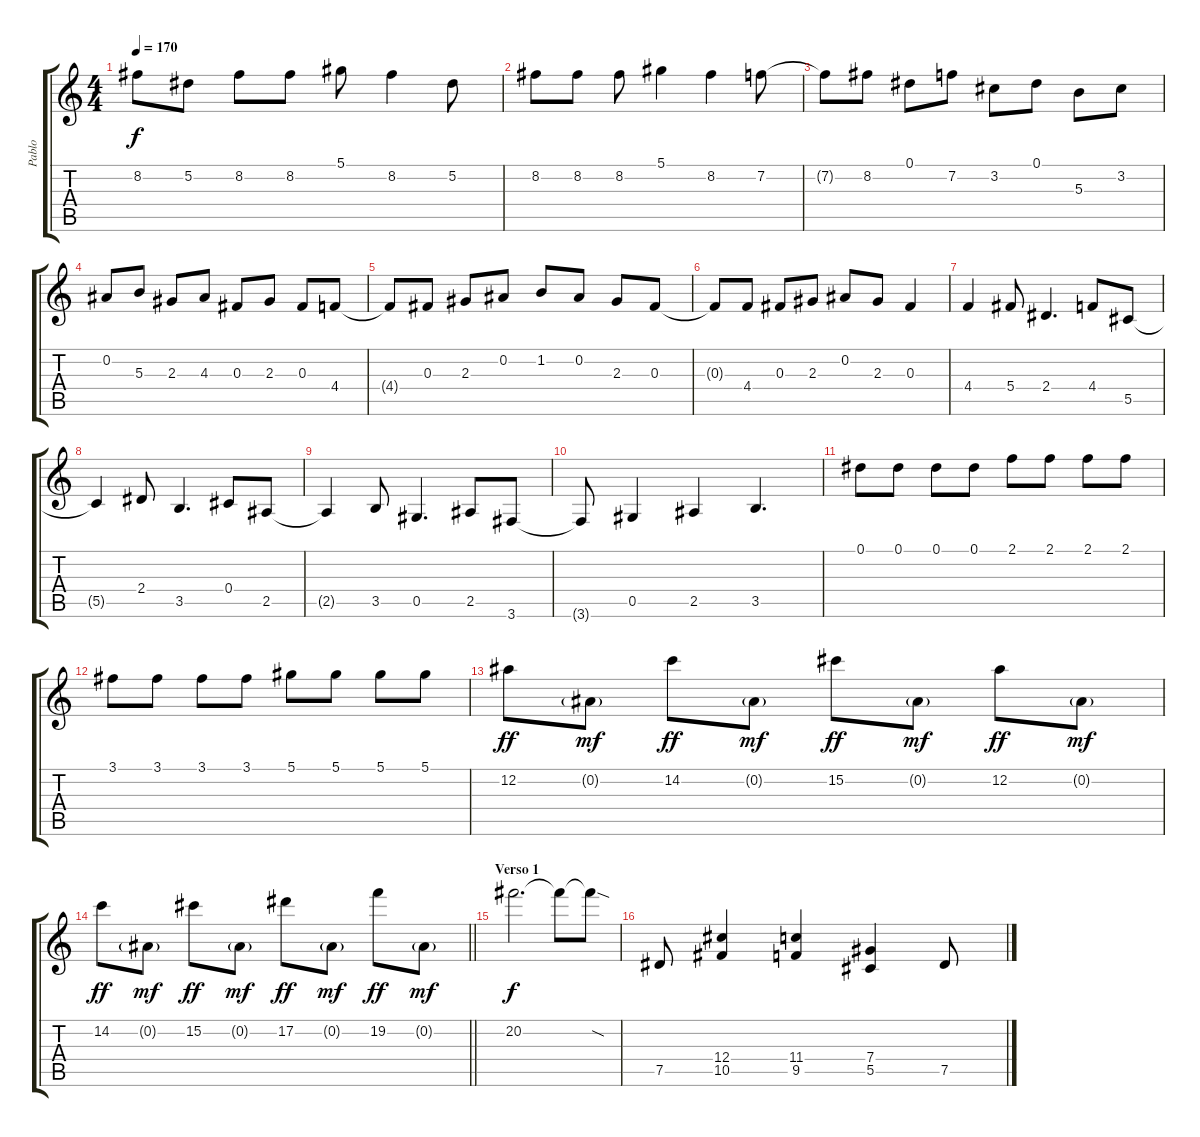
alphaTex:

\track ("Pablo" "Pablo") {instrument distortionguitar}
\staff {score tabs}
\tuning (Eb4 Bb3 Gb3 Db3 Ab2 Eb2) {hide}
\ts (4 4)
\tempo 170
\clef g2
\ks c
8.2{t}.8{dy f} 5.2.8 8.2.8 8.2.8 5.1.8 8.2.4 5.2.8 |
8.2.8 8.2.8 8.2.8 5.1.4 8.2.4 7.2.8 |
7.2{t}.8 8.2.8 0.1.8 7.2.8 3.2.8 0.1.8 5.3.8 3.2.8 |
0.2.8 5.3.8 2.3.8 4.3.8 0.3.8 2.3.8 0.3.8 4.4.8 |
4.4{t}.8 0.3.8 2.3.8 0.2.8 1.2.8 0.2.8 2.3.8 0.3.8 |
0.3{t}.8 4.4.8 0.3.8 2.3.8 0.2.8 2.3.8 0.3.4 |
4.4.4 5.4.8 2.4.4{d} 4.4.8 5.5.8 |
5.5{t}.4 2.4.8 3.5.4{d} 0.4.8 2.5.8 |
2.5{t}.4 3.5.8 0.5.4{d} 2.5.8 3.6.8 |
3.6{t}.8 0.5.4 2.5.4 3.5.4{d} |
0.1.8 0.1.8 0.1.8 0.1.8 2.1.8 2.1.8 2.1.8 2.1.8 |
3.1.8 3.1.8 3.1.8 3.1.8 5.1.8 5.1.8 5.1.8 5.1.8 |
12.2.8{dy ff} 0.2{g}.8{dy mf} 14.2.8{dy ff} 0.2{g}.8{dy mf} 15.2.8{dy ff} 0.2{g}.8{dy mf} 12.2.8{dy ff} 0.2{g}.8{dy mf} |
\barLineRight lightlight
14.2.8{dy ff} 0.2{g}.8{dy mf} 15.2.8{dy ff} 0.2{g}.8{dy mf} 17.2.8{dy ff} 0.2{g}.8{dy mf} 19.2.8{dy ff} 0.2{g}.8{dy mf} |
\section ("" "Verso 1")
20.2.2{d dy f} 20.2{t}.8 20.2{sod t}.8 |
7.5.8{volume 11} (12.4 10.5).4 (11.4 9.5).4 (7.4 5.5).4 7.5.8
